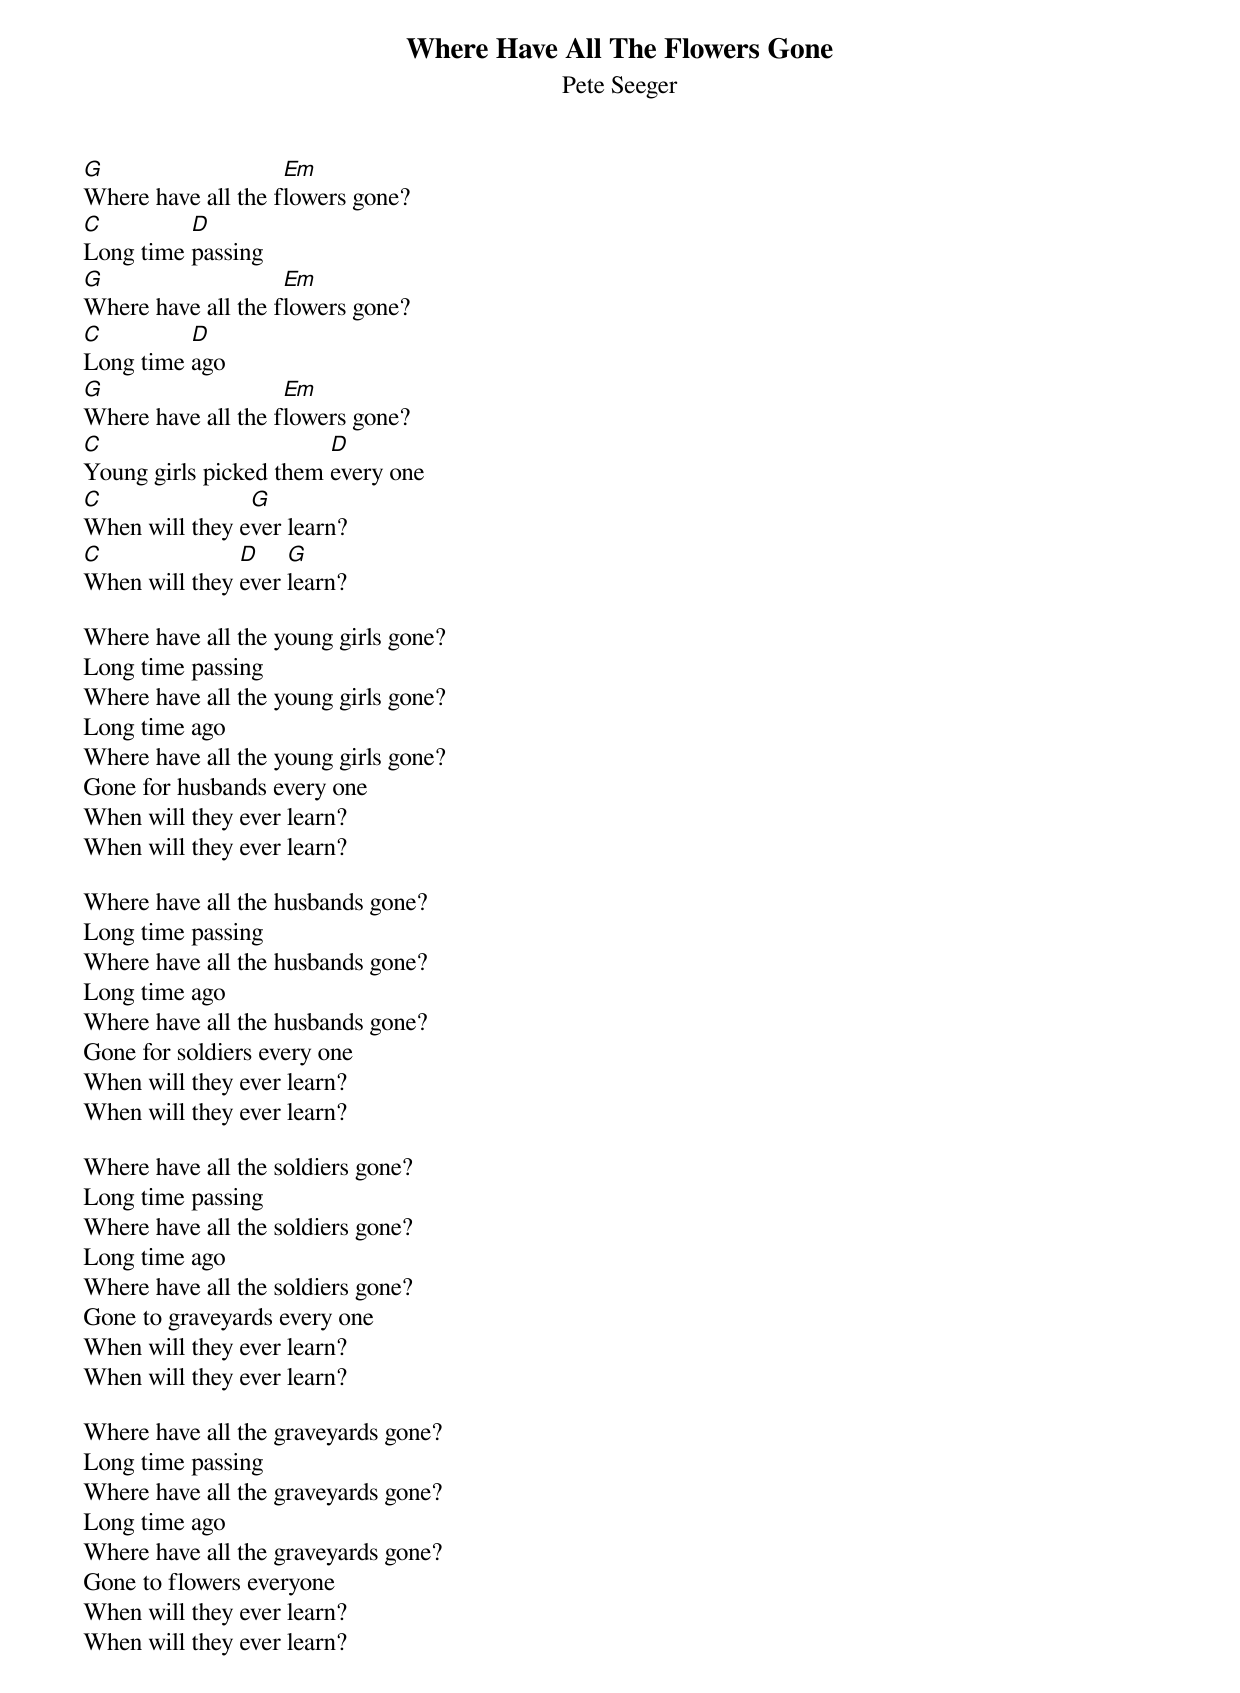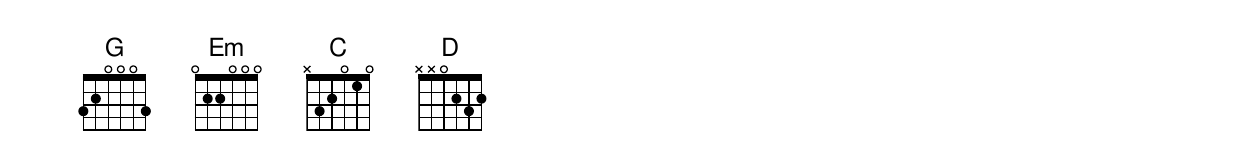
{t:Where Have All The Flowers Gone}
{st:Pete Seeger}
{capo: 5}

[G]Where have all the f[Em]lowers gone?
[C]Long time [D]passing
[G]Where have all the f[Em]lowers gone?
[C]Long time [D]ago
[G]Where have all the f[Em]lowers gone?
[C]Young girls picked them [D]every one
[C]When will they e[G]ver learn?
[C]When will they [D]ever [G]learn?

Where have all the young girls gone?
Long time passing
Where have all the young girls gone?
Long time ago
Where have all the young girls gone?
Gone for husbands every one
When will they ever learn?
When will they ever learn?

Where have all the husbands gone?
Long time passing
Where have all the husbands gone?
Long time ago
Where have all the husbands gone?
Gone for soldiers every one
When will they ever learn?
When will they ever learn?

Where have all the soldiers gone?
Long time passing
Where have all the soldiers gone?
Long time ago
Where have all the soldiers gone?
Gone to graveyards every one
When will they ever learn?
When will they ever learn?

Where have all the graveyards gone?
Long time passing
Where have all the graveyards gone?
Long time ago
Where have all the graveyards gone?
Gone to flowers everyone
When will they ever learn?
When will they ever learn?
